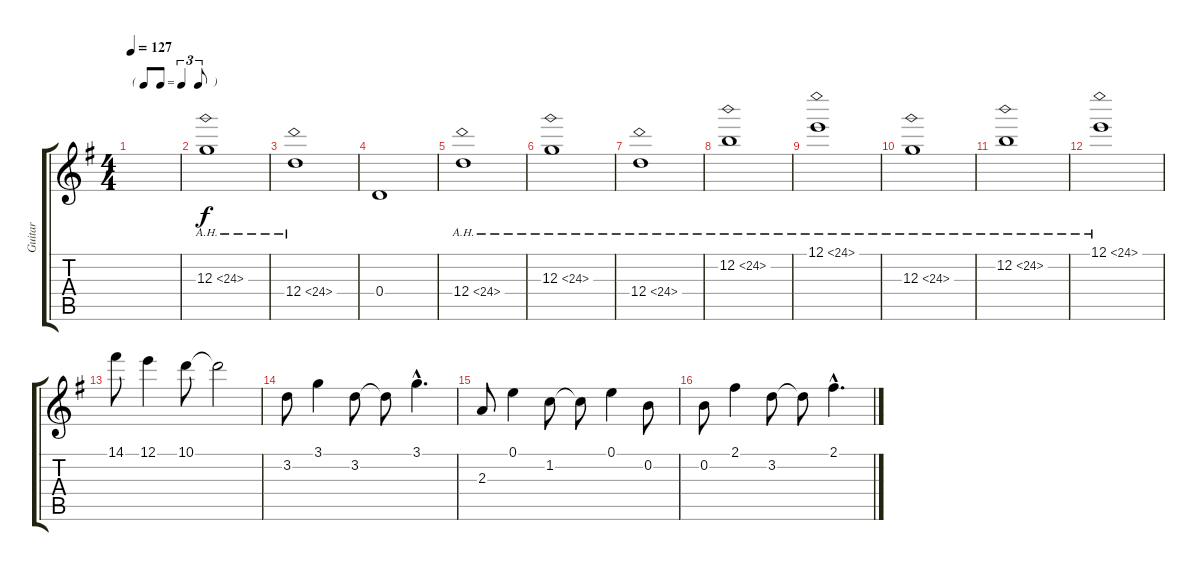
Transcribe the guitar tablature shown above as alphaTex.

\track ("Guitar" "Guitar") {instrument electricguitarclean}
\staff {score tabs}
\tuning (E4 B3 G3 D3 A2 E2) {hide}
\ts (4 4)
\tf triplet8th
\tempo 127
\clef g2
\ks g
|
12.3{ah 12}.1 |
12.4{ah 12}.1 |
0.4.1 |
12.4{ah 12}.1 |
12.3{ah 12}.1 |
12.4{ah 12}.1 |
12.2{ah 12}.1 |
12.1{ah 12}.1 |
12.3{ah 12}.1 |
12.2{ah 12}.1 |
12.1{ah 12}.1 |
14.1.8 12.1.4 10.1.8 10.1{t}.2 |
3.2.8 3.1.4 3.2.8 3.2{t}.8 3.1{hac}.4{d} |
2.3.8 0.1.4 1.2.8 1.2{t}.8 0.1.4 0.2.8 |
0.2.8 2.1.4 3.2.8 3.2{t}.8 2.1{hac}.4{d}
